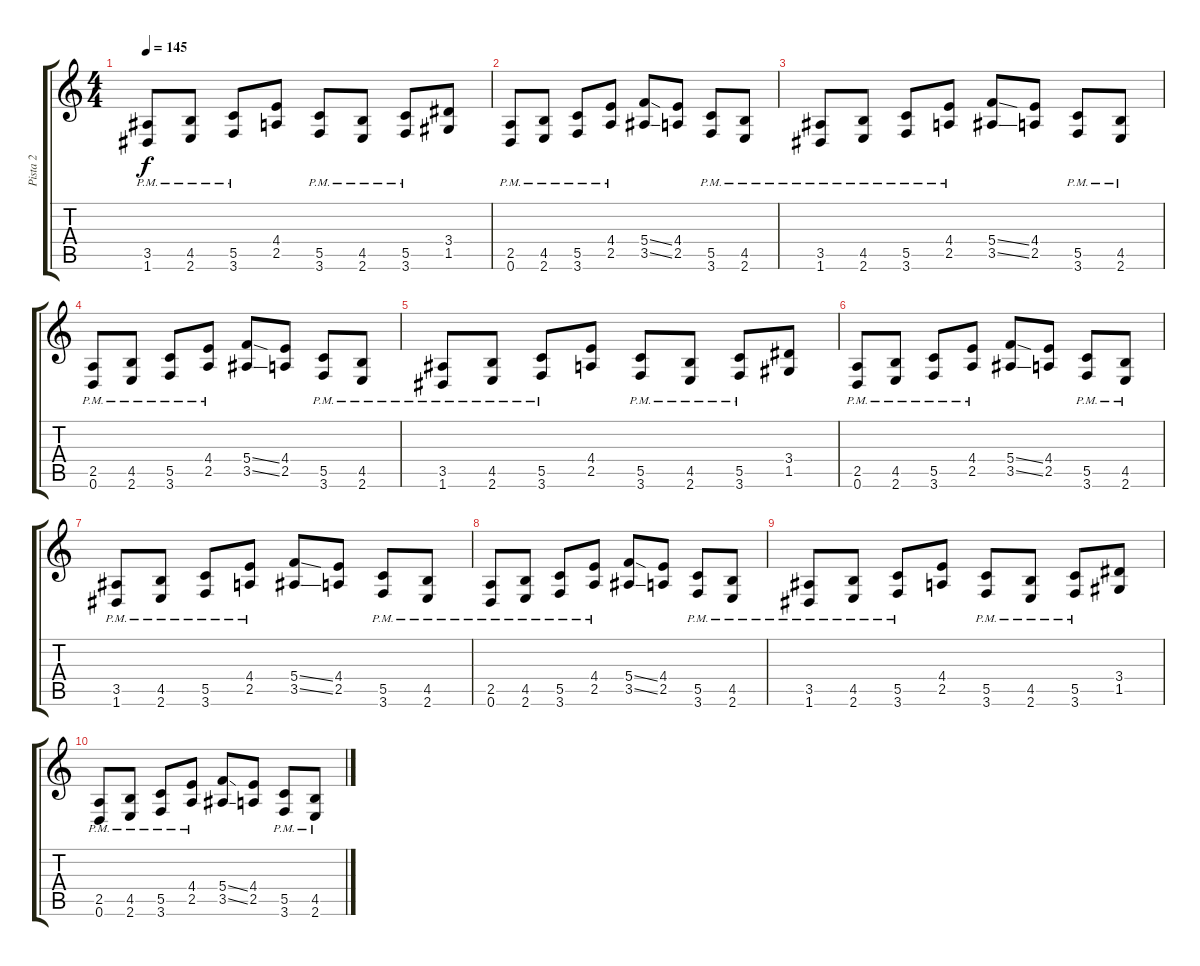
\track ("Pista 2" "Pista 2") {instrument overdrivenguitar}
\staff {score tabs}
\tuning (D4 A3 F3 C3 G2 D2) {hide}
\ts (4 4)
\tempo 145
\clef g2
\ks c
(3.5{pm} 1.6{pm}).8{dy f} (4.5{pm} 2.6{pm}).8 (5.5{pm} 3.6{pm}).8 (4.4 2.5).8 (5.5{pm} 3.6{pm}).8 (4.5{pm} 2.6{pm}).8 (5.5{pm} 3.6{pm}).8 (3.4 1.5).8 |
(2.5{pm} 0.6{pm}).8{volume 7} (4.5{pm} 2.6{pm}).8 (5.5{pm} 3.6{pm}).8 (4.4{pm} 2.5{pm}).8 (5.4{ss} 3.5{ss}).8 (4.4 2.5).8 (5.5{pm} 3.6{pm}).8 (4.5{pm} 2.6{pm}).8 |
(3.5{pm} 1.6{pm}).8 (4.5{pm} 2.6{pm}).8 (5.5{pm} 3.6{pm}).8 (4.4{pm} 2.5{pm}).8 (5.4{ss} 3.5{ss}).8 (4.4 2.5).8 (5.5{pm} 3.6{pm}).8 (4.5{pm} 2.6{pm}).8 |
(2.5{pm} 0.6{pm}).8 (4.5{pm} 2.6{pm}).8 (5.5{pm} 3.6{pm}).8 (4.4{pm} 2.5{pm}).8 (5.4{ss} 3.5{ss}).8 (4.4 2.5).8 (5.5{pm} 3.6{pm}).8 (4.5{pm} 2.6{pm}).8 |
(3.5{pm} 1.6{pm}).8 (4.5{pm} 2.6{pm}).8 (5.5{pm} 3.6{pm}).8 (4.4 2.5).8 (5.5{pm} 3.6{pm}).8 (4.5{pm} 2.6{pm}).8 (5.5{pm} 3.6{pm}).8 (3.4 1.5).8 |
(2.5{pm} 0.6{pm}).8{volume 0} (4.5{pm} 2.6{pm}).8 (5.5{pm} 3.6{pm}).8 (4.4{pm} 2.5{pm}).8 (5.4{ss} 3.5{ss}).8 (4.4 2.5).8 (5.5{pm} 3.6{pm}).8 (4.5{pm} 2.6{pm}).8 |
(3.5{pm} 1.6{pm}).8 (4.5{pm} 2.6{pm}).8 (5.5{pm} 3.6{pm}).8 (4.4{pm} 2.5{pm}).8 (5.4{ss} 3.5{ss}).8 (4.4 2.5).8 (5.5{pm} 3.6{pm}).8 (4.5{pm} 2.6{pm}).8 |
(2.5{pm} 0.6{pm}).8 (4.5{pm} 2.6{pm}).8 (5.5{pm} 3.6{pm}).8 (4.4{pm} 2.5{pm}).8 (5.4{ss} 3.5{ss}).8 (4.4 2.5).8 (5.5{pm} 3.6{pm}).8 (4.5{pm} 2.6{pm}).8 |
(3.5{pm} 1.6{pm}).8 (4.5{pm} 2.6{pm}).8 (5.5{pm} 3.6{pm}).8 (4.4 2.5).8 (5.5{pm} 3.6{pm}).8 (4.5{pm} 2.6{pm}).8 (5.5{pm} 3.6{pm}).8 (3.4 1.5).8 |
(2.5{pm} 0.6{pm}).8 (4.5{pm} 2.6{pm}).8 (5.5{pm} 3.6{pm}).8 (4.4{pm} 2.5{pm}).8 (5.4{ss} 3.5{ss}).8 (4.4 2.5).8 (5.5{pm} 3.6{pm}).8 (4.5{pm} 2.6{pm}).8
